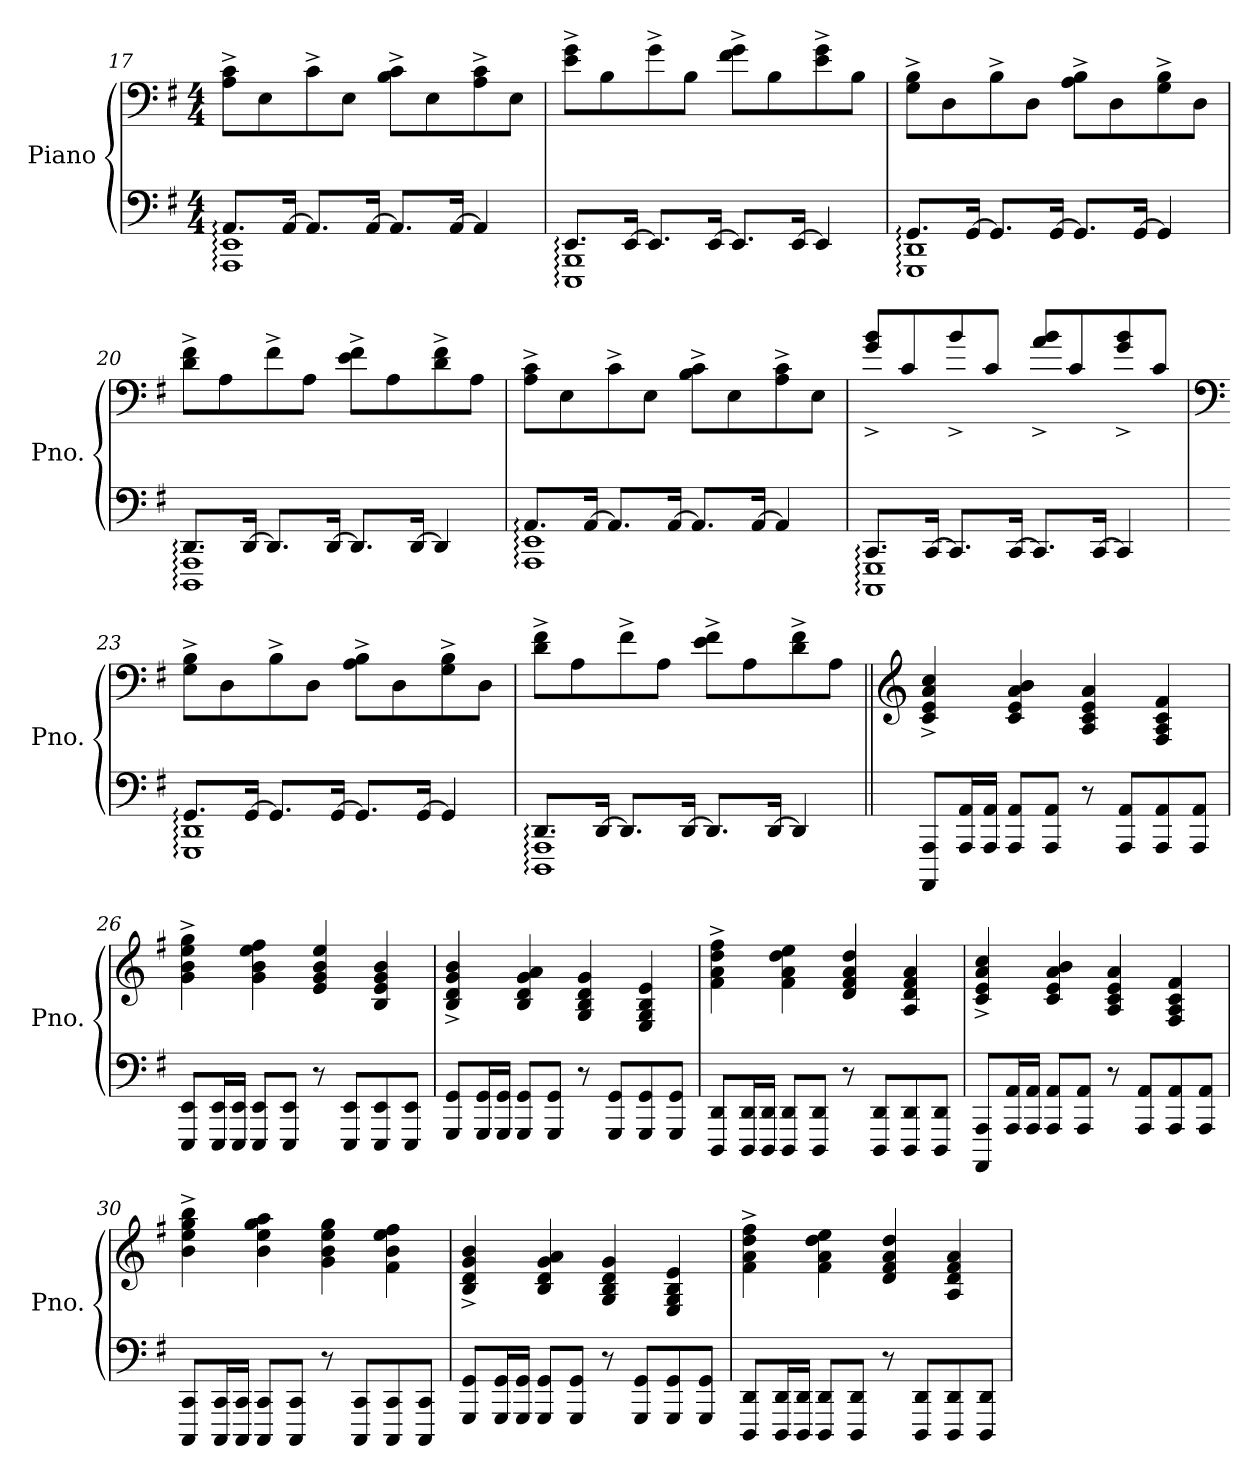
**kern	**kern
*part1	*part1
*staff2	*staff1
*I"Piano	*
*I'Pno.	*
*clefF4	*clefF4
*k[f#]	*k[f#]
*M4/4	*M4/4
=17	=17
*^	*
8.AA:/L	1AAA: 1EE:	8A\^ 8c\^L
.	.	8E\
[16AA/Jk	.	.
8.AA/L]	.	8c^\
.	.	8E\J
[16AA/Jk	.	.
8.AA/L]	.	8B\^ 8c\^L
.	.	8E\
[16AA/Jk	.	.
4AA/]	.	8A\^ 8c\^
.	.	8E\J
!!LO:PB:g=z
=18	=18	=18
8.EE:/L	1EEE: 1BBB:	8e\^ 8g\^L
.	.	8B\
[16EE/Jk	.	.
8.EE/L]	.	8g^\
.	.	8B\J
[16EE/Jk	.	.
8.EE/L]	.	8f#\^ 8g\^L
.	.	8B\
[16EE/Jk	.	.
4EE/]	.	8e\^ 8g\^
.	.	8B\J
=19	=19	=19
8.GG:/L	1GGG: 1DD:	8G\^ 8B\^L
.	.	8D\
[16GG/Jk	.	.
8.GG/L]	.	8B^\
.	.	8D\J
[16GG/Jk	.	.
8.GG/L]	.	8A\^ 8B\^L
.	.	8D\
[16GG/Jk	.	.
4GG/]	.	8G\^ 8B\^
.	.	8D\J
=20	=20	=20
8.DD:/L	1DDD: 1AAA:	8d\^ 8f#\^L
.	.	8A\
[16DD/Jk	.	.
8.DD/L]	.	8f#^\
.	.	8A\J
[16DD/Jk	.	.
8.DD/L]	.	8e\^ 8f#\^L
.	.	8A\
[16DD/Jk	.	.
4DD/]	.	8d\^ 8f#\^
.	.	8A\J
!!LO:LB:g=z
=21	=21	=21
8.AA:/L	1AAA: 1EE:	8A\^ 8c\^L
.	.	8E\
[16AA/Jk	.	.
8.AA/L]	.	8c^\
.	.	8E\J
[16AA/Jk	.	.
8.AA/L]	.	8B\^ 8c\^L
.	.	8E\
[16AA/Jk	.	.
4AA/]	.	8A\^ 8c\^
.	.	8E\J
=22	=22	=22
8.CC:/L	1CCC: 1GGG:	8g/^ 8b/^L
.	.	8c/
[16CC/Jk	.	.
8.CC/L]	.	8b^/
.	.	8c/J
[16CC/Jk	.	.
8.CC/L]	.	8a/^ 8b/^L
.	.	8c/
[16CC/Jk	.	.
4CC/]	.	8g/^ 8b/^
.	.	8c/J
=23	=23	=23
*	*	*clefF4
8.GG:/L	1GGG: 1DD:	8G\^ 8B\^L
.	.	8D\
[16GG/Jk	.	.
8.GG/L]	.	8B^\
.	.	8D\J
[16GG/Jk	.	.
8.GG/L]	.	8A\^ 8B\^L
.	.	8D\
[16GG/Jk	.	.
4GG/]	.	8G\^ 8B\^
.	.	8D\J
!!LO:LB:g=z
=24	=24	=24
8.DD:/L	1DDD: 1AAA:	8d\^ 8f#\^L
.	.	8A\
[16DD/Jk	.	.
8.DD/L]	.	8f#^\
.	.	8A\J
[16DD/Jk	.	.
8.DD/L]	.	8e\^ 8f#\^L
.	.	8A\
[16DD/Jk	.	.
4DD/]	.	8d\^ 8f#\^
.	.	8A\J
*v	*v	*
=25||	=25||
*	*clefG2
8AAAA/ 8AAA/L	4c/^ 4e/^ 4a/^ 4cc/^
16AAA/ 16AA/L	.
16AAA/ 16AA/JJ	.
8AAA/ 8AA/L	4c/ 4e/ 4a/ 4b/
8AAA/ 8AA/J	.
8r	4A/ 4c/ 4e/ 4a/
8AAA/ 8AA/L	.
8AAA/ 8AA/	4F#/ 4A/ 4c/ 4f#/
8AAA/ 8AA/J	.
=26	=26
8EEE/ 8EE/L	4g\^ 4b\^ 4ee\^ 4gg\^
16EEE/ 16EE/L	.
16EEE/ 16EE/JJ	.
8EEE/ 8EE/L	4g\ 4b\ 4ee\ 4ff#\
8EEE/ 8EE/J	.
8r	4e/ 4g/ 4b/ 4ee/
8EEE/ 8EE/L	.
8EEE/ 8EE/	4B/ 4e/ 4g/ 4b/
8EEE/ 8EE/J	.
!!LO:LB:g=z
=27	=27
8GGG/ 8GG/L	4B/^ 4d/^ 4g/^ 4b/^
16GGG/ 16GG/L	.
16GGG/ 16GG/JJ	.
8GGG/ 8GG/L	4B/ 4d/ 4g/ 4a/
8GGG/ 8GG/J	.
8r	4G/ 4B/ 4d/ 4g/
8GGG/ 8GG/L	.
8GGG/ 8GG/	4E/ 4G/ 4B/ 4e/
8GGG/ 8GG/J	.
=28	=28
8DDD/ 8DD/L	4f#\^ 4a\^ 4dd\^ 4ff#\^
16DDD/ 16DD/L	.
16DDD/ 16DD/JJ	.
8DDD/ 8DD/L	4f#\ 4a\ 4dd\ 4ee\
8DDD/ 8DD/J	.
8r	4d/ 4f#/ 4a/ 4dd/
8DDD/ 8DD/L	.
8DDD/ 8DD/	4A/ 4d/ 4f#/ 4a/
8DDD/ 8DD/J	.
=29	=29
8AAAA/ 8AAA/L	4c/^ 4e/^ 4a/^ 4cc/^
16AAA/ 16AA/L	.
16AAA/ 16AA/JJ	.
8AAA/ 8AA/L	4c/ 4e/ 4a/ 4b/
8AAA/ 8AA/J	.
8r	4A/ 4c/ 4e/ 4a/
8AAA/ 8AA/L	.
8AAA/ 8AA/	4F#/ 4A/ 4c/ 4f#/
8AAA/ 8AA/J	.
!!LO:LB:g=z
=30	=30
8CCC/ 8CC/L	4b\^ 4ee\^ 4gg\^ 4bb\^
16CCC/ 16CC/L	.
16CCC/ 16CC/JJ	.
8CCC/ 8CC/L	4b\ 4ee\ 4gg\ 4aa\
8CCC/ 8CC/J	.
8r	4g\ 4b\ 4ee\ 4gg\
8CCC/ 8CC/L	.
8CCC/ 8CC/	4f#\ 4b\ 4ee\ 4ff#\
8CCC/ 8CC/J	.
=31	=31
8GGG/ 8GG/L	4B/^ 4d/^ 4g/^ 4b/^
16GGG/ 16GG/L	.
16GGG/ 16GG/JJ	.
8GGG/ 8GG/L	4B/ 4d/ 4g/ 4a/
8GGG/ 8GG/J	.
8r	4G/ 4B/ 4d/ 4g/
8GGG/ 8GG/L	.
8GGG/ 8GG/	4E/ 4G/ 4B/ 4e/
8GGG/ 8GG/J	.
=32	=32
8DDD/ 8DD/L	4f#\^ 4a\^ 4dd\^ 4ff#\^
16DDD/ 16DD/L	.
16DDD/ 16DD/JJ	.
8DDD/ 8DD/L	4f#\ 4a\ 4dd\ 4ee\
8DDD/ 8DD/J	.
8r	4d/ 4f#/ 4a/ 4dd/
8DDD/ 8DD/L	.
8DDD/ 8DD/	4A/ 4d/ 4f#/ 4a/
8DDD/ 8DD/J	.
=	=
*-	*-
